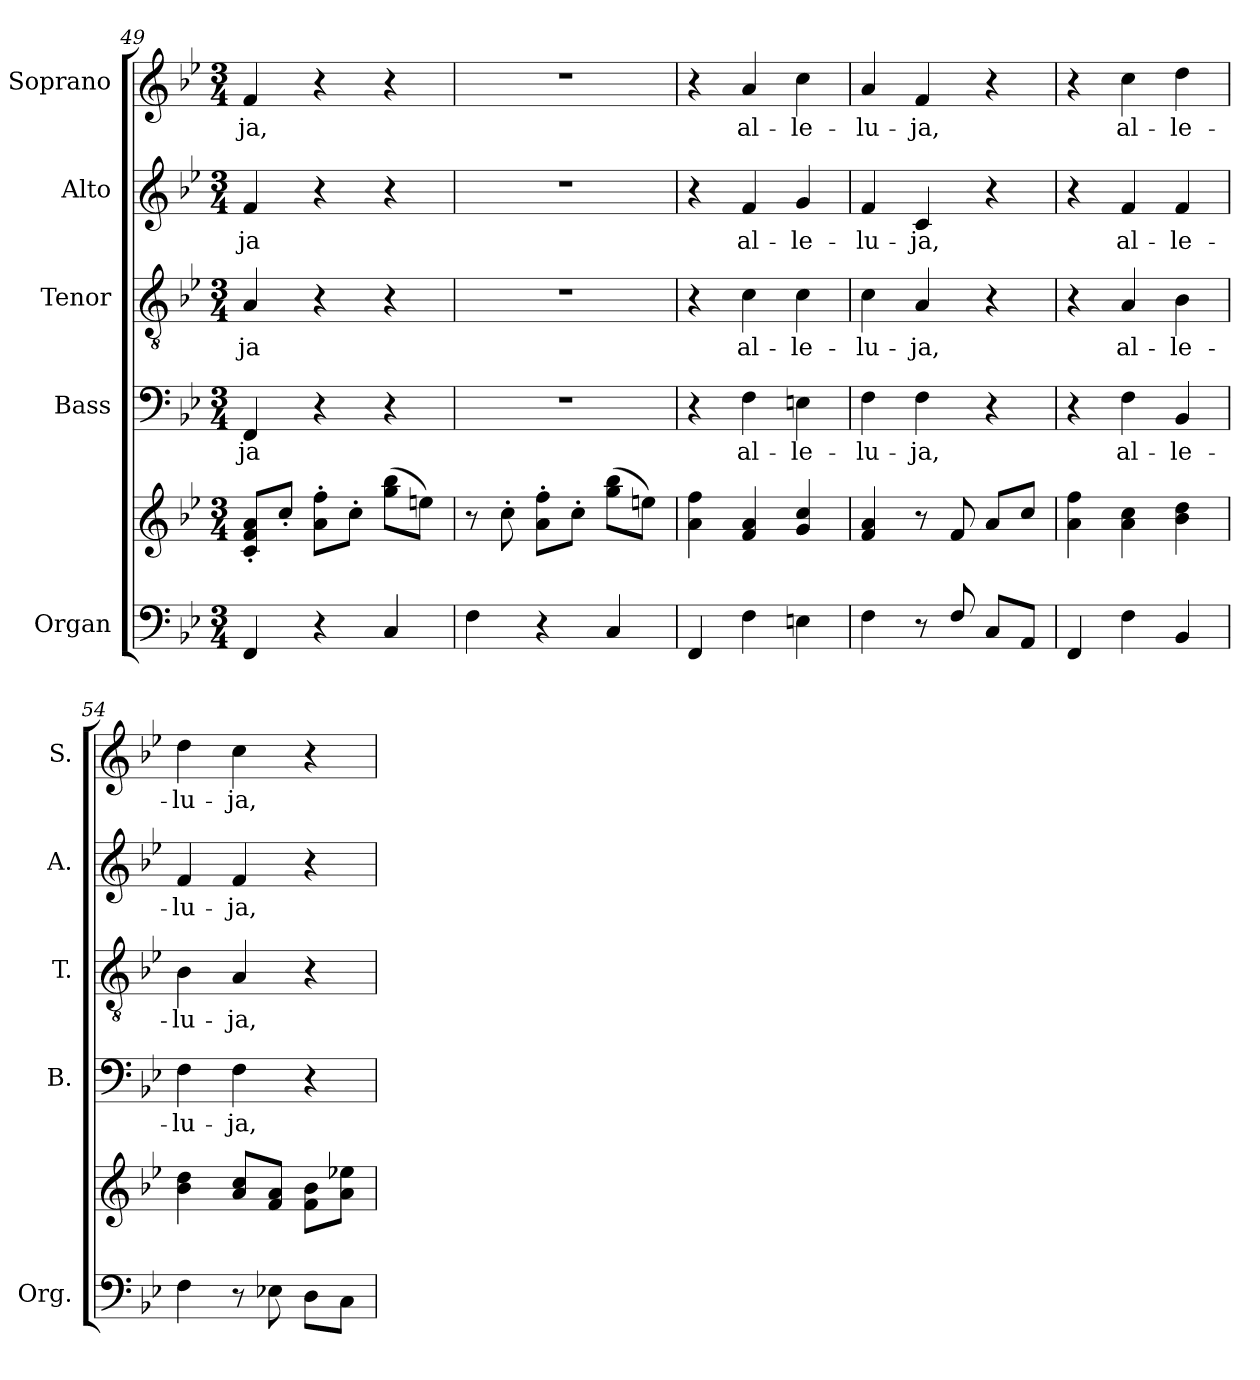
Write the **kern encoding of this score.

**kern	**kern	**kern	**text	**kern	**text	**kern	**text	**kern	**text
*part5	*part5	*part4	*part4	*part3	*part3	*part2	*part2	*part1	*part1
*staff6	*staff5	*staff4	*staff4	*staff3	*staff3	*staff2	*staff2	*staff1	*staff1
*I"Organ	*	*I"Bass	*	*I"Tenor	*	*I"Alto	*	*I"Soprano	*
*I'Org.	*	*I'B.	*	*I'T.	*	*I'A.	*	*I'S.	*
*clefF4	*clefG2	*clefF4	*	*clefGv2	*	*clefG2	*	*clefG2	*
*	*	*	*	*ITrd7c12	*	*	*	*	*
*k[b-e-]	*k[b-e-]	*k[b-e-]	*	*k[b-e-]	*	*k[b-e-]	*	*k[b-e-]	*
*B-:	*B-:	*B-:	*	*B-:	*	*B-:	*	*B-:	*
*M3/4	*M3/4	*M3/4	*	*M3/4	*	*M3/4	*	*M3/4	*
=49	=49	=49	=49	=49	=49	=49	=49	=49	=49
!	!	!	!LO:LY:b:color=#000000	!	!	!	!	!	!
!	!	!	!	!	!LO:LY:b:color=#000000	!	!	!	!
!	!	!	!	!	!	!	!LO:LY:b:color=#000000	!	!
!	!	!	!	!	!	!	!	!	!LO:LY:b:color=#000000
4FFi/	8ci'/ 8fi'/ 8ai'/L	4FFi/	-ja	4AAi/	-ja	4fi/	-ja	4fi/	-ja,
.	8cc'i/J	.	.	.	.	.	.	.	.
4r	8ai'\ 8ffi'\L	4r	.	4r	.	4r	.	4r	.
.	8cc'i\J	.	.	.	.	.	.	.	.
4Ci/	(8ggi\ 8bb-i\L	4r	.	4r	.	4r	.	4r	.
.	8eeni\J)	.	.	.	.	.	.	.	.
=50	=50	=50	=50	=50	=50	=50	=50	=50	=50
!	!	!LO:N:vis=1	!	!LO:N:vis=1	!	!LO:N:vis=1	!	!LO:N:vis=1	!
4Fi\	8r	2.r	.	2.r	.	2.r	.	2.r	.
.	8cc'i\	.	.	.	.	.	.	.	.
4r	8ai'\ 8ffi'\L	.	.	.	.	.	.	.	.
.	8cc'i\J	.	.	.	.	.	.	.	.
4Ci/	(8ggi\ 8bb-i\L	.	.	.	.	.	.	.	.
.	8eeni\J)	.	.	.	.	.	.	.	.
!!LO:PB:g=z
=51	=51	=51	=51	=51	=51	=51	=51	=51	=51
4FFi/	4ai\ 4ffi	4r	.	4r	.	4r	.	4r	.
!	!	!	!LO:LY:b:color=#000000	!	!	!	!	!	!
!	!	!	!	!	!LO:LY:b:color=#000000	!	!	!	!
!	!	!	!	!	!	!	!LO:LY:b:color=#000000	!	!
!	!	!	!	!	!	!	!	!	!LO:LY:b:color=#000000
4Fi\	4fi/ 4ai	4Fi\	al-	4Ci\	al-	4fi/	al-	4ai/	al-
!	!	!	!LO:LY:b:color=#000000	!	!	!	!	!	!
!	!	!	!	!	!LO:LY:b:color=#000000	!	!	!	!
!	!	!	!	!	!	!	!LO:LY:b:color=#000000	!	!
!	!	!	!	!	!	!	!	!	!LO:LY:b:color=#000000
4Eni\	4gi/ 4cci	4Eni\	-le-	4Ci\	-le-	4gi/	-le-	4cci\	-le-
=52	=52	=52	=52	=52	=52	=52	=52	=52	=52
!	!	!	!LO:LY:b:color=#000000	!	!	!	!	!	!
!	!	!	!	!	!LO:LY:b:color=#000000	!	!	!	!
!	!	!	!	!	!	!	!LO:LY:b:color=#000000	!	!
!	!	!	!	!	!	!	!	!	!LO:LY:b:color=#000000
4Fi\	4fi/ 4ai	4Fi\	-lu-	4Ci\	-lu-	4fi/	-lu-	4ai/	-lu-
!	!	!	!LO:LY:b:color=#000000	!	!	!	!	!	!
!	!	!	!	!	!LO:LY:b:color=#000000	!	!	!	!
!	!	!	!	!	!	!	!LO:LY:b:color=#000000	!	!
!	!	!	!	!	!	!	!	!	!LO:LY:b:color=#000000
8r	8r	4Fi\	-ja,	4AAi/	-ja,	4ci/	-ja,	4fi/	-ja,
8Fi/	8fi/	.	.	.	.	.	.	.	.
8Ci/L	8ai/L	4r	.	4r	.	4r	.	4r	.
8AAi/J	8cci/J	.	.	.	.	.	.	.	.
=53	=53	=53	=53	=53	=53	=53	=53	=53	=53
4FFi/	4ai\ 4ffi	4r	.	4r	.	4r	.	4r	.
!	!	!	!LO:LY:b:color=#000000	!	!	!	!	!	!
!	!	!	!	!	!LO:LY:b:color=#000000	!	!	!	!
!	!	!	!	!	!	!	!LO:LY:b:color=#000000	!	!
!	!	!	!	!	!	!	!	!	!LO:LY:b:color=#000000
4Fi\	4ai\ 4cci	4Fi\	al-	4AAi/	al-	4fi/	al-	4cci\	al-
!	!	!	!LO:LY:b:color=#000000	!	!	!	!	!	!
!	!	!	!	!	!LO:LY:b:color=#000000	!	!	!	!
!	!	!	!	!	!	!	!LO:LY:b:color=#000000	!	!
!	!	!	!	!	!	!	!	!	!LO:LY:b:color=#000000
4BB-i/	4b-i\ 4ddi	4BB-i/	-le-	4BB-i\	-le-	4fi/	-le-	4ddi\	-le-
=54	=54	=54	=54	=54	=54	=54	=54	=54	=54
!	!	!	!LO:LY:b:color=#000000	!	!	!	!	!	!
!	!	!	!	!	!LO:LY:b:color=#000000	!	!	!	!
!	!	!	!	!	!	!	!LO:LY:b:color=#000000	!	!
!	!	!	!	!	!	!	!	!	!LO:LY:b:color=#000000
4Fi\	4b-i\ 4ddi	4Fi\	-lu-	4BB-i\	-lu-	4fi/	-lu-	4ddi\	-lu-
!	!	!	!LO:LY:b:color=#000000	!	!	!	!	!	!
!	!	!	!	!	!LO:LY:b:color=#000000	!	!	!	!
!	!	!	!	!	!	!	!LO:LY:b:color=#000000	!	!
!	!	!	!	!	!	!	!	!	!LO:LY:b:color=#000000
8r	8ai/ 8cci/L	4Fi\	-ja,	4AAi/	-ja,	4fi/	-ja,	4cci\	-ja,
8E-Xi\	8fi/ 8ai/J	.	.	.	.	.	.	.	.
8Di\L	8fi\ 8b-i\L	4r	.	4r	.	4r	.	4r	.
8Ci\J	8ai\ 8ee-Xi\J	.	.	.	.	.	.	.	.
=	=	=	=	=	=	=	=	=	=
*-	*-	*-	*-	*-	*-	*-	*-	*-	*-
